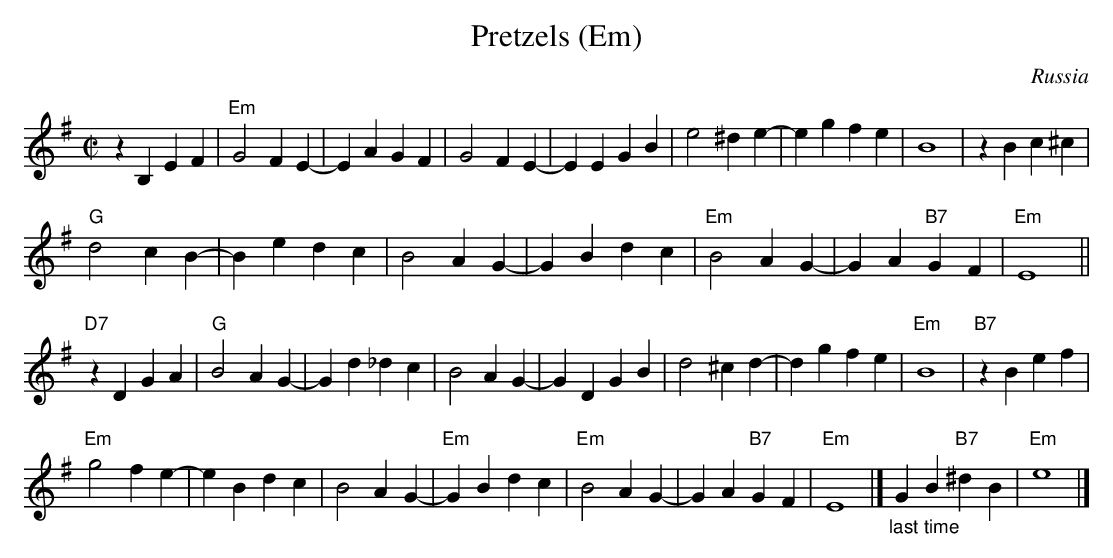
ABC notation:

X:1
T:Pretzels (Em)
O:Russia
M: C|
L: 1/4
K:Em
zB, EF \
| "Em"G2 FE- | EA GF | G2 FE- | EE GB \
| e2 ^de- | eg fe | B4 | zB c^c |
 "G"d2 cB- | Be dc | B2 AG- | GB dc \
| "Em"B2 AG- | GA "B7"GF | "Em"E4 ||
 "D7"zD GA \
| "G"B2 AG- | Gd _dc | B2 AG- | GD GB \
| d2 ^cd- | dg fe | "Em"B4 | "B7"zB ef |
 "Em"g2 fe- | eB dc | B2 AG- | "Em"GB dc \
| "Em"B2 AG- | GA "B7"GF | "Em"E4 |]"_last time" GB "B7"^dB | "Em"e4 |]
